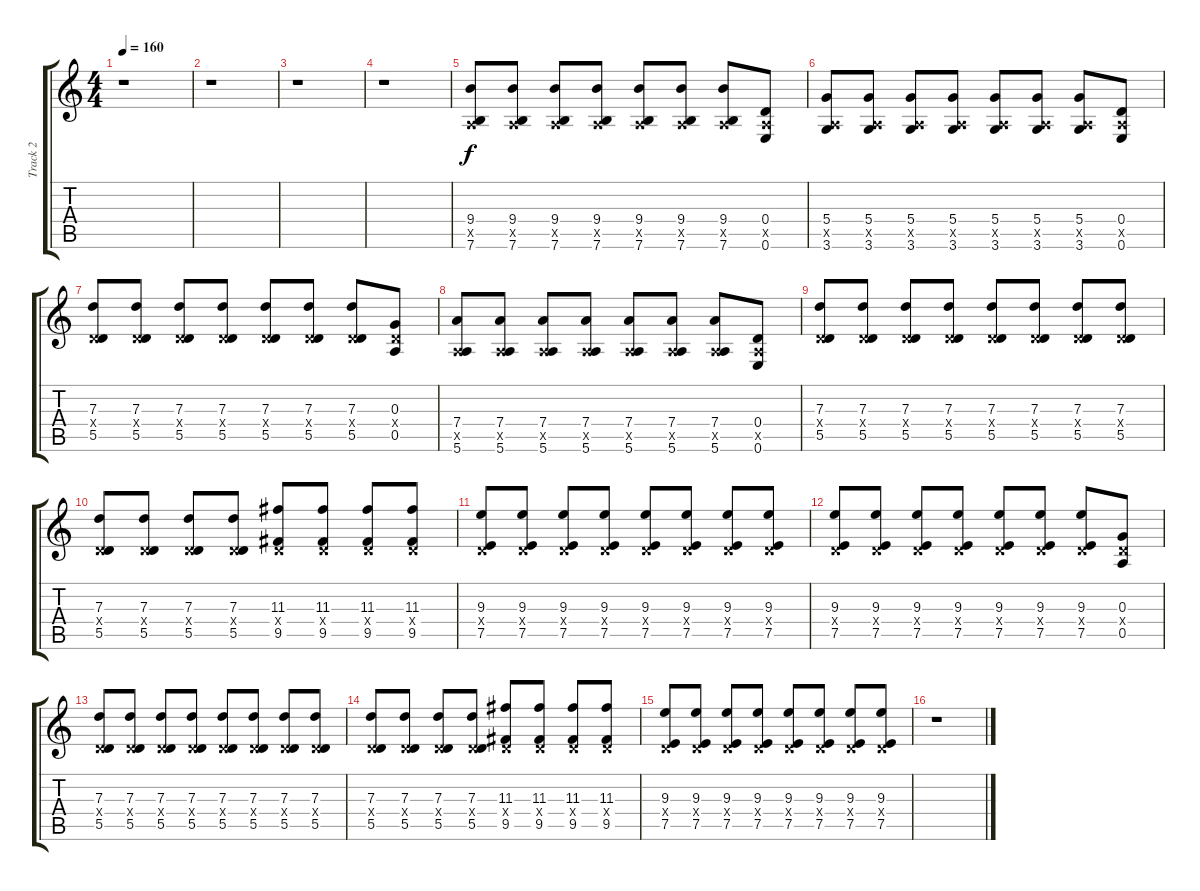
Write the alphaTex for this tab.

\track ("Track 2" "Track 2") {instrument distortionguitar}
\staff {score tabs}
\tuning (E4 B3 G3 D3 A2 E2) {hide}
\ts (4 4)
\tempo 160
\clef g2
\ks c
r.1{dy f} |
r.1 |
r.1 |
r.1 |
(9.4 0.5{x} 7.6).8 (9.4 0.5{x} 7.6).8 (9.4 0.5{x} 7.6).8 (9.4 0.5{x} 7.6).8 (9.4 0.5{x} 7.6).8 (9.4 0.5{x} 7.6).8 (9.4 0.5{x} 7.6).8 (0.4 0.5{x} 0.6).8 |
(5.4 0.5{x} 3.6).8 (5.4 0.5{x} 3.6).8 (5.4 0.5{x} 3.6).8 (5.4 0.5{x} 3.6).8 (5.4 0.5{x} 3.6).8 (5.4 0.5{x} 3.6).8 (5.4 0.5{x} 3.6).8 (0.4 0.5{x} 0.6).8 |
(7.3 0.4{x} 5.5).8 (7.3 0.4{x} 5.5).8 (7.3 0.4{x} 5.5).8 (7.3 0.4{x} 5.5).8 (7.3 0.4{x} 5.5).8 (7.3 0.4{x} 5.5).8 (7.3 0.4{x} 5.5).8 (0.3 0.4{x} 0.5).8 |
(7.4 0.5{x} 5.6).8 (7.4 0.5{x} 5.6).8 (7.4 0.5{x} 5.6).8 (7.4 0.5{x} 5.6).8 (7.4 0.5{x} 5.6).8 (7.4 0.5{x} 5.6).8 (7.4 0.5{x} 5.6).8 (0.4 0.5{x} 0.6).8 |
(7.3 0.4{x} 5.5).8 (7.3 0.4{x} 5.5).8 (7.3 0.4{x} 5.5).8 (7.3 0.4{x} 5.5).8 (7.3 0.4{x} 5.5).8 (7.3 0.4{x} 5.5).8 (7.3 0.4{x} 5.5).8 (7.3 0.4{x} 5.5).8 |
(7.3 0.4{x} 5.5).8 (7.3 0.4{x} 5.5).8 (7.3 0.4{x} 5.5).8 (7.3 0.4{x} 5.5).8 (11.3 0.4{x} 9.5).8 (11.3 0.4{x} 9.5).8 (11.3 0.4{x} 9.5).8 (11.3 0.4{x} 9.5).8 |
(9.3 0.4{x} 7.5).8 (9.3 0.4{x} 7.5).8 (9.3 0.4{x} 7.5).8 (9.3 0.4{x} 7.5).8 (9.3 0.4{x} 7.5).8 (9.3 0.4{x} 7.5).8 (9.3 0.4{x} 7.5).8 (9.3 0.4{x} 7.5).8 |
(9.3 0.4{x} 7.5).8 (9.3 0.4{x} 7.5).8 (9.3 0.4{x} 7.5).8 (9.3 0.4{x} 7.5).8 (9.3 0.4{x} 7.5).8 (9.3 0.4{x} 7.5).8 (9.3 0.4{x} 7.5).8 (0.3 0.4{x} 0.5).8 |
(7.3 0.4{x} 5.5).8 (7.3 0.4{x} 5.5).8 (7.3 0.4{x} 5.5).8 (7.3 0.4{x} 5.5).8 (7.3 0.4{x} 5.5).8 (7.3 0.4{x} 5.5).8 (7.3 0.4{x} 5.5).8 (7.3 0.4{x} 5.5).8 |
(7.3 0.4{x} 5.5).8 (7.3 0.4{x} 5.5).8 (7.3 0.4{x} 5.5).8 (7.3 0.4{x} 5.5).8 (11.3 0.4{x} 9.5).8 (11.3 0.4{x} 9.5).8 (11.3 0.4{x} 9.5).8 (11.3 0.4{x} 9.5).8 |
(9.3 0.4{x} 7.5).8 (9.3 0.4{x} 7.5).8 (9.3 0.4{x} 7.5).8 (9.3 0.4{x} 7.5).8 (9.3 0.4{x} 7.5).8 (9.3 0.4{x} 7.5).8 (9.3 0.4{x} 7.5).8 (9.3 0.4{x} 7.5).8 |
r.1
